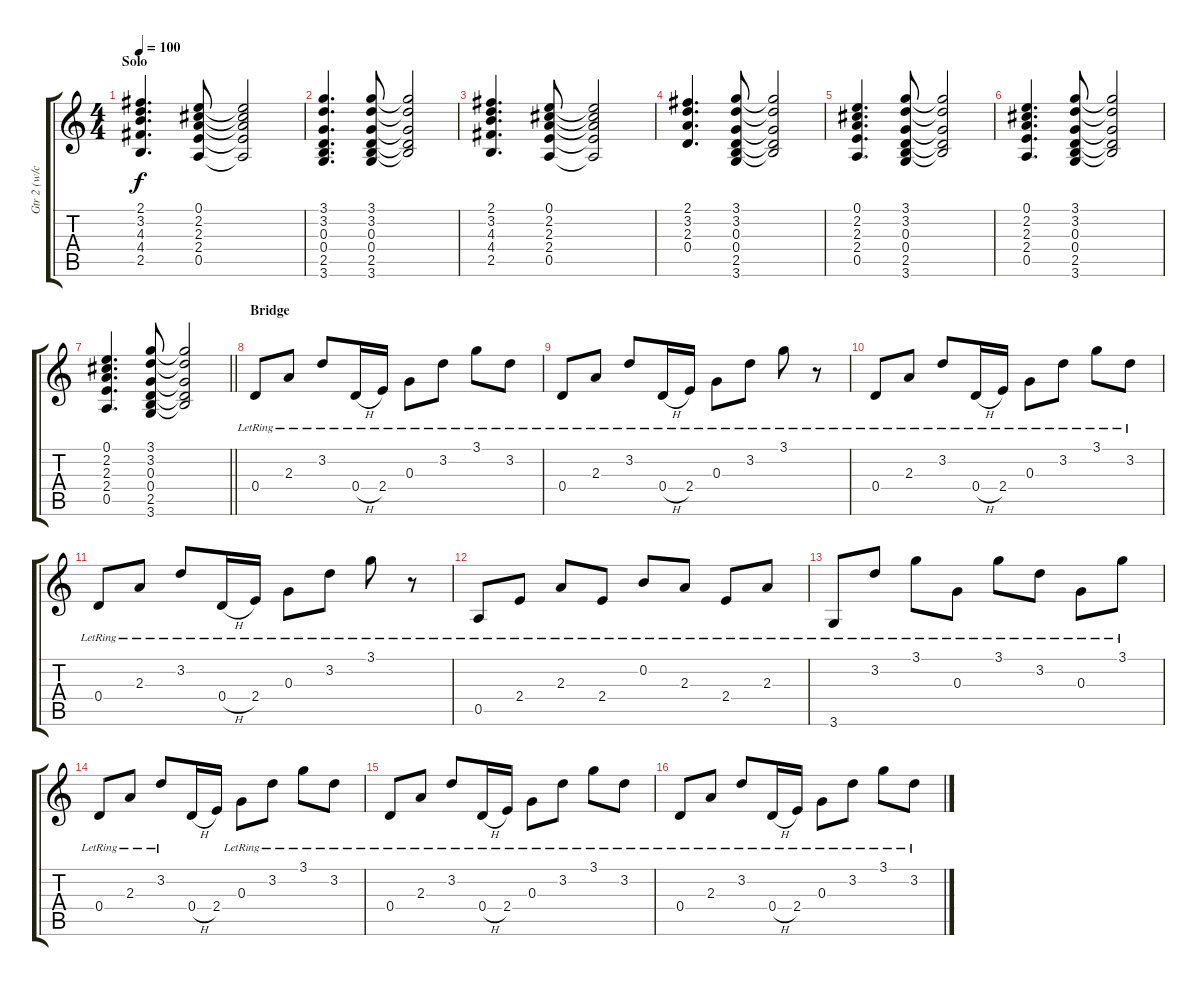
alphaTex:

\track ("Gtr 2 (w/clean tone)" "Gtr 2 (w/c") {instrument electricguitarclean}
\staff {score tabs}
\tuning (E4 B3 G3 D3 A2 E2) {hide}
\ts (4 4)
\section ("" "Solo")
\tempo 100
\clef g2
\ks c
(2.1 3.2 4.3 4.4 2.5).4{d dy f} (0.1 2.2 2.3 2.4 0.5).8 (0.1{t} 2.2{t} 2.3{t} 2.4{t} 0.5{t}).2 |
(3.1 3.2 0.3 0.4 2.5 3.6).4{d} (3.1 3.2 0.3 0.4 2.5 3.6).8 (3.1{t} 3.2{t} 0.3{t} 0.4{t} 2.5{t}).2 |
(2.1 3.2 4.3 4.4 2.5).4{d} (0.1 2.2 2.3 2.4 0.5).8 (0.1{t} 2.2{t} 2.3{t} 2.4{t} 0.5{t}).2 |
(2.1 3.2 2.3 0.4).4{d} (3.1 3.2 0.3 0.4 2.5 3.6).8 (3.1{t} 3.2{t} 0.3{t} 0.4{t} 2.5{t}).2 |
(0.1 2.2 2.3 2.4 0.5).4{d} (3.1 3.2 0.3 0.4 2.5 3.6).8 (3.1{t} 3.2{t} 0.3{t} 0.4{t} 2.5{t}).2 |
(0.1 2.2 2.3 2.4 0.5).4{d} (3.1 3.2 0.3 0.4 2.5 3.6).8 (3.1{t} 3.2{t} 0.3{t} 0.4{t} 2.5{t}).2 |
\barLineRight lightlight
(0.1 2.2 2.3 2.4 0.5).4{d} (3.1 3.2 0.3 0.4 2.5 3.6).8 (3.1{t} 3.2{t} 0.3{t} 0.4{t} 2.5{t}).2 |
\section ("" "Bridge")
0.4{lr}.8 2.3{lr}.8 3.2{lr}.8 0.4{h lr}.16 2.4{lr}.16 0.3{lr}.8 3.2{lr}.8 3.1{lr}.8 3.2{lr}.8 |
0.4{lr}.8 2.3{lr}.8 3.2{lr}.8 0.4{h lr}.16 2.4{lr}.16 0.3{lr}.8 3.2{lr}.8 3.1{lr}.8 r.8 |
0.4{lr}.8 2.3{lr}.8 3.2{lr}.8 0.4{h lr}.16 2.4{lr}.16 0.3{lr}.8 3.2{lr}.8 3.1{lr}.8 3.2{lr}.8 |
0.4{lr}.8 2.3{lr}.8 3.2{lr}.8 0.4{h lr}.16 2.4{lr}.16 0.3{lr}.8 3.2{lr}.8 3.1{lr}.8 r.8 |
0.5{lr}.8 2.4{lr}.8 2.3{lr}.8 2.4{lr}.8 0.2{lr}.8 2.3{lr}.8 2.4{lr}.8 2.3{lr}.8 |
3.6{lr}.8 3.2{lr}.8 3.1{lr}.8 0.3{lr}.8 3.1{lr}.8 3.2{lr}.8 0.3{lr}.8 3.1{lr}.8 |
0.4{lr}.8 2.3{lr}.8 3.2{lr}.8 0.4{h}.16 2.4.16 0.3{lr}.8 3.2{lr}.8 3.1{lr}.8 3.2{lr}.8 |
0.4{lr}.8 2.3{lr}.8 3.2{lr}.8 0.4{h lr}.16 2.4{lr}.16 0.3{lr}.8 3.2{lr}.8 3.1{lr}.8 3.2{lr}.8 |
0.4{lr}.8 2.3{lr}.8 3.2{lr}.8 0.4{h lr}.16 2.4{lr}.16 0.3{lr}.8 3.2{lr}.8 3.1{lr}.8 3.2{lr}.8
